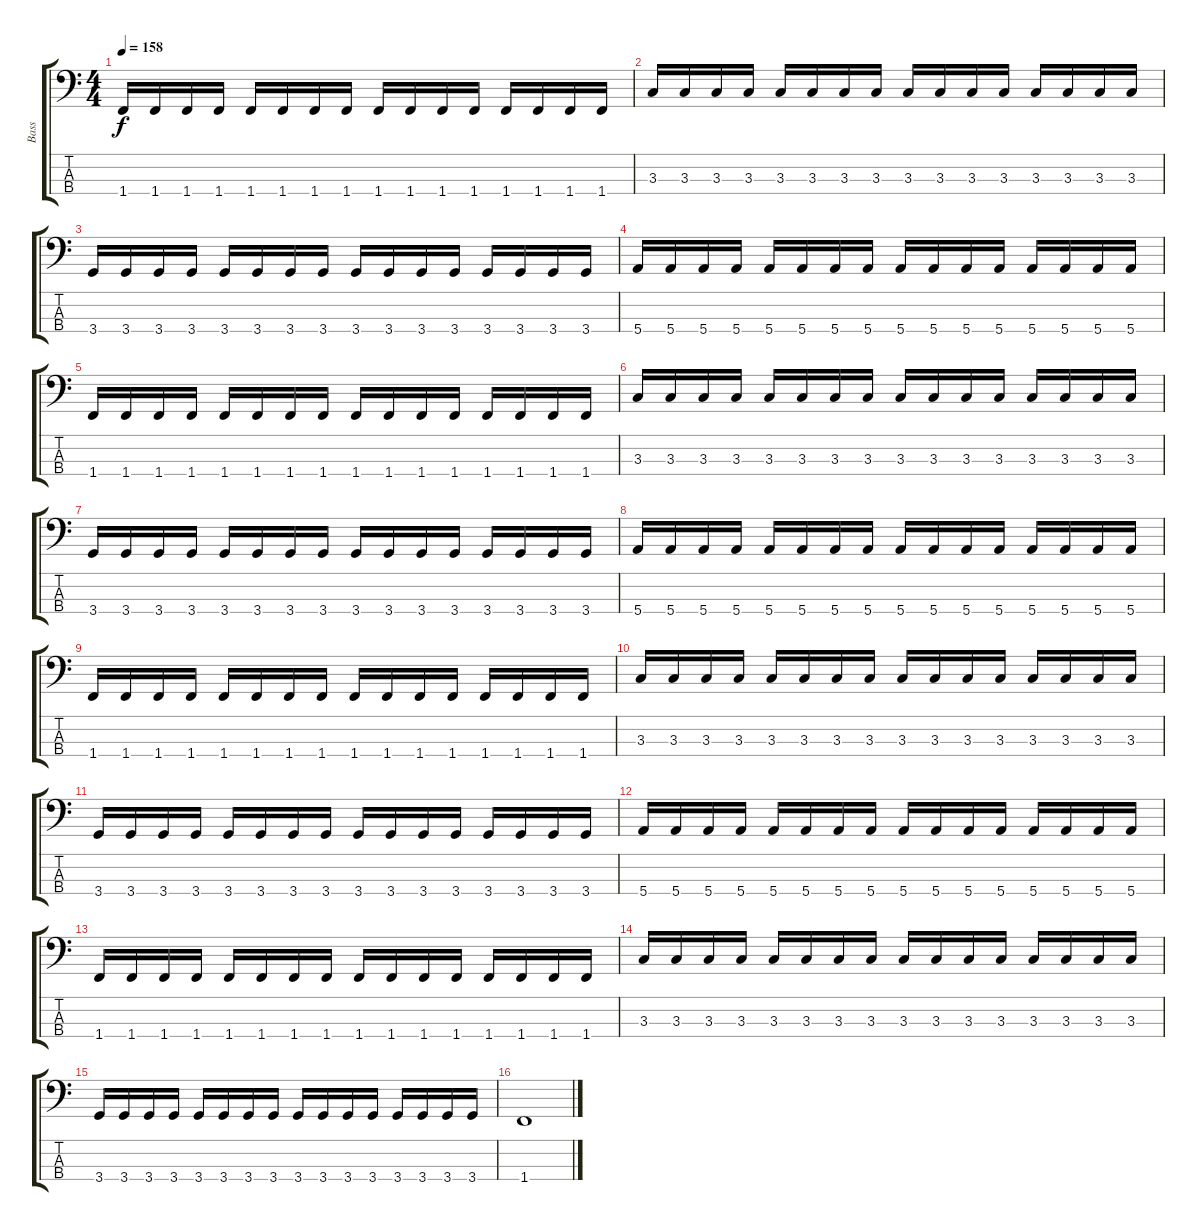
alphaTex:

\track ("Bass" "Bass") {instrument electricbasspick}
\staff {score tabs}
\tuning (G2 D2 A1 E1) {hide}
\ts (4 4)
\tempo 158
\clef f4
\ks c
1.4.16{dy f} 1.4.16 1.4.16 1.4.16 1.4.16 1.4.16 1.4.16 1.4.16 1.4.16 1.4.16 1.4.16 1.4.16 1.4.16 1.4.16 1.4.16 1.4.16 |
3.3.16 3.3.16 3.3.16 3.3.16 3.3.16 3.3.16 3.3.16 3.3.16 3.3.16 3.3.16 3.3.16 3.3.16 3.3.16 3.3.16 3.3.16 3.3.16 |
3.4.16 3.4.16 3.4.16 3.4.16 3.4.16 3.4.16 3.4.16 3.4.16 3.4.16 3.4.16 3.4.16 3.4.16 3.4.16 3.4.16 3.4.16 3.4.16 |
5.4.16 5.4.16 5.4.16 5.4.16 5.4.16 5.4.16 5.4.16 5.4.16 5.4.16 5.4.16 5.4.16 5.4.16 5.4.16 5.4.16 5.4.16 5.4.16 |
1.4.16 1.4.16 1.4.16 1.4.16 1.4.16 1.4.16 1.4.16 1.4.16 1.4.16 1.4.16 1.4.16 1.4.16 1.4.16 1.4.16 1.4.16 1.4.16 |
3.3.16 3.3.16 3.3.16 3.3.16 3.3.16 3.3.16 3.3.16 3.3.16 3.3.16 3.3.16 3.3.16 3.3.16 3.3.16 3.3.16 3.3.16 3.3.16 |
3.4.16 3.4.16 3.4.16 3.4.16 3.4.16 3.4.16 3.4.16 3.4.16 3.4.16 3.4.16 3.4.16 3.4.16 3.4.16 3.4.16 3.4.16 3.4.16 |
5.4.16 5.4.16 5.4.16 5.4.16 5.4.16 5.4.16 5.4.16 5.4.16 5.4.16 5.4.16 5.4.16 5.4.16 5.4.16 5.4.16 5.4.16 5.4.16 |
1.4.16 1.4.16 1.4.16 1.4.16 1.4.16 1.4.16 1.4.16 1.4.16 1.4.16 1.4.16 1.4.16 1.4.16 1.4.16 1.4.16 1.4.16 1.4.16 |
3.3.16 3.3.16 3.3.16 3.3.16 3.3.16 3.3.16 3.3.16 3.3.16 3.3.16 3.3.16 3.3.16 3.3.16 3.3.16 3.3.16 3.3.16 3.3.16 |
3.4.16 3.4.16 3.4.16 3.4.16 3.4.16 3.4.16 3.4.16 3.4.16 3.4.16 3.4.16 3.4.16 3.4.16 3.4.16 3.4.16 3.4.16 3.4.16 |
5.4.16 5.4.16 5.4.16 5.4.16 5.4.16 5.4.16 5.4.16 5.4.16 5.4.16 5.4.16 5.4.16 5.4.16 5.4.16 5.4.16 5.4.16 5.4.16 |
1.4.16 1.4.16 1.4.16 1.4.16 1.4.16 1.4.16 1.4.16 1.4.16 1.4.16 1.4.16 1.4.16 1.4.16 1.4.16 1.4.16 1.4.16 1.4.16 |
3.3.16 3.3.16 3.3.16 3.3.16 3.3.16 3.3.16 3.3.16 3.3.16 3.3.16 3.3.16 3.3.16 3.3.16 3.3.16 3.3.16 3.3.16 3.3.16 |
3.4.16 3.4.16 3.4.16 3.4.16 3.4.16 3.4.16 3.4.16 3.4.16 3.4.16 3.4.16 3.4.16 3.4.16 3.4.16 3.4.16 3.4.16 3.4.16 |
1.4.1
